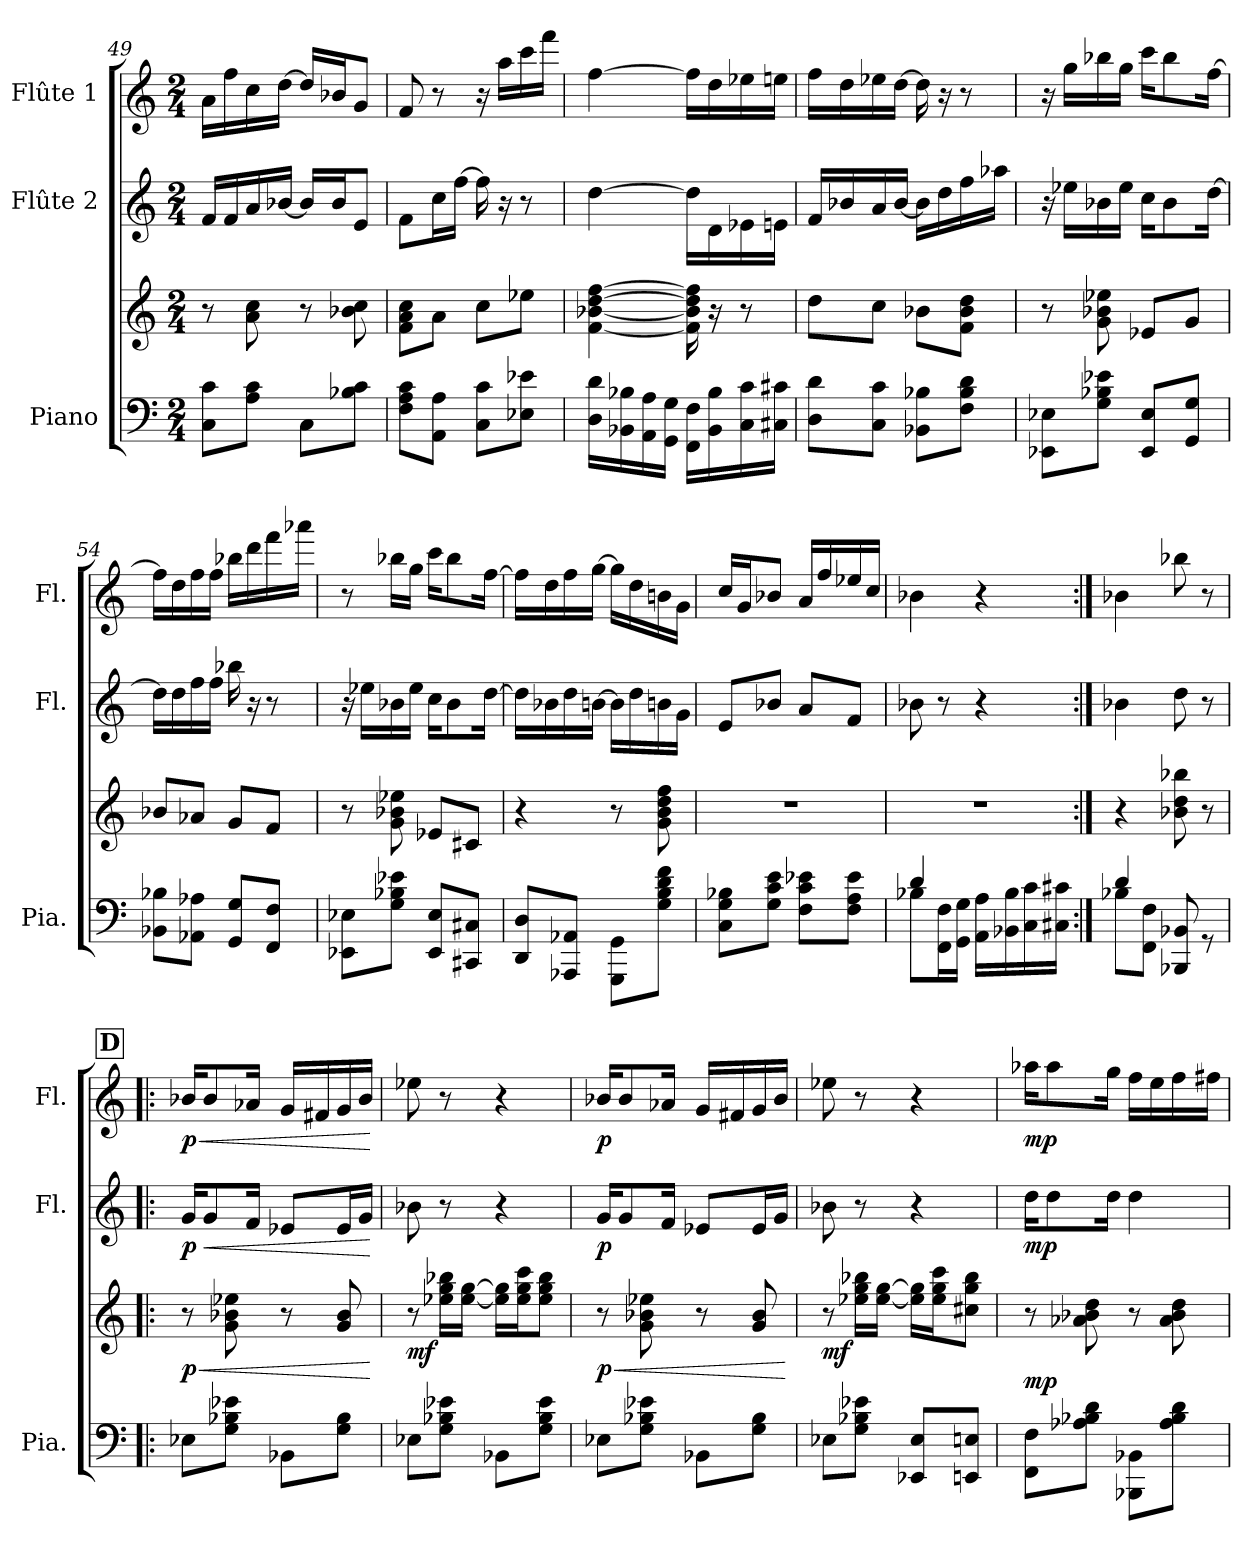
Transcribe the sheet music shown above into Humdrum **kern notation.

**kern	**kern	**dynam	**kern	**dynam	**kern	**dynam
*part3	*part3	*part3	*part2	*part2	*part1	*part1
*staff4	*staff3	*staff3/4	*staff2	*staff2	*staff1	*staff1
*I"Piano	*	*	*I"Flûte 2	*	*I"Flûte 1	*
*I'Pia.	*	*	*I'Fl.	*	*I'Fl.	*
*clefF4	*clefG2	*	*clefG2	*	*clefG2	*
*k[]	*k[]	*	*k[]	*	*k[]	*
*M2/4	*M2/4	*	*M2/4	*	*M2/4	*
=49	=49	=49	=49	=49	=49	=49
8C\ 8c\L	8r	.	16f/LL	.	16a\LL	.
.	.	.	16f/	.	16ff\	.
8A\ 8c\J	8a\ 8cc\	.	16a/	.	16cc\	.
.	.	.	[16b-X/JJ	.	[16dd\JJ	.
8C\L	8r	.	16b-/LL]	.	16dd/LL]	.
.	.	.	16b-/J	.	16b-X/J	.
8B-X\ 8c\J	8b-X\ 8cc\	.	8e/J	.	8g/J	.
=50	=50	=50	=50	=50	=50	=50
8F\ 8A\ 8c\L	8f\ 8a\ 8cc\L	.	8f\L	.	8f/	.
8AA\ 8A\J	8a\J	.	16cc\L	.	8r	.
.	.	.	[16ff\JJ	.	.	.
8C\ 8c\L	8cc\L	.	16ff\]	.	16r	.
.	.	.	16r	.	16aa\LL	.
8E-X\ 8e-X\J	8ee-X\J	.	8r	.	16ccc\	.
.	.	.	.	.	16fff\JJ	.
!!LO:LB:g=z
=51	=51	=51	=51	=51	=51	=51
16D\ 16d\LL	[4f\ [4b-X\ [4dd\ [4ff\	.	[4dd\	.	[4ff\	.
16BB-X\ 16B-X\	.	.	.	.	.	.
16AA\ 16A\	.	.	.	.	.	.
16GG\ 16G\JJ	.	.	.	.	.	.
16FF\ 16F\LL	16f\] 16b-\] 16dd\] 16ff\]	.	16dd\LL]	.	16ff\LL]	.
16BB-\ 16B-\	16r	.	16d\	.	16dd\	.
16C\ 16c\	8r	.	16e-X\	.	16ee-X\	.
16C#X\ 16c#X\JJ	.	.	16en\JJ	.	16een\JJ	.
=52	=52	=52	=52	=52	=52	=52
8D\ 8d\L	8dd\L	.	16f/LL	.	16ff\LL	.
.	.	.	16b-X/	.	16dd\	.
8C\ 8c\J	8cc\J	.	16a/	.	16ee-X\	.
.	.	.	[16b-/JJ	.	[16dd\JJ	.
8BB-X\ 8B-X\L	8b-X\L	.	16b-\LL]	.	16dd\]	.
.	.	.	16dd\	.	16r	.
8F\ 8B-\ 8d\J	8f\ 8b-\ 8dd\J	.	16ff\	.	8r	.
.	.	.	16aa-X\JJ	.	.	.
=53	=53	=53	=53	=53	=53	=53
8EE-X\ 8E-X\L	8r	.	16r	.	16r	.
.	.	.	16ee-X\LL	.	16gg\LL	.
8G\ 8B-X\ 8e-X\J	8g\ 8b-X\ 8ee-X\	.	16b-X\	.	16bb-X\	.
.	.	.	16ee-\JJ	.	16gg\JJ	.
8EE-/ 8E-/L	8e-X/L	.	16cc\KL	.	16ccc\KL	.
.	.	.	8b-\	.	8bb-\	.
8GG/ 8G/J	8g/J	.	.	.	.	.
.	.	.	[16dd\Jk	.	[16ff\Jk	.
=54	=54	=54	=54	=54	=54	=54
8BB-X\ 8B-X\L	8b-X/L	.	16dd\LL]	.	16ff\LL]	.
.	.	.	16dd\	.	16dd\	.
8AA-X\ 8A-X\J	8a-X/J	.	16ff\	.	16ff\	.
.	.	.	16ff\JJ	.	16ff\JJ	.
8GG/ 8G/L	8g/L	.	16bb-X\	.	16bb-X\LL	.
.	.	.	16r	.	16ddd\	.
8FF/ 8F/J	8f/J	.	8r	.	16fff\	.
.	.	.	.	.	16aaa-X\JJ	.
!!LO:LB:g=z
=55	=55	=55	=55	=55	=55	=55
8EE-X\ 8E-X\L	8r	.	16r	.	8r	.
.	.	.	16ee-X\LL	.	.	.
8G\ 8B-X\ 8e-X\J	8g\ 8b-X\ 8ee-X\	.	16b-X\	.	16bb-X\LL	.
.	.	.	16ee-\JJ	.	16gg\JJ	.
8EE-/ 8E-/L	8e-X/L	.	16cc\KL	.	16ccc\KL	.
.	.	.	8b-\	.	8bb-\	.
8CC#X/ 8C#X/J	8c#X/J	.	.	.	.	.
.	.	.	[16dd\Jk	.	[16ff\Jk	.
=56	=56	=56	=56	=56	=56	=56
8DD/ 8D/L	4r	.	16dd\LL]	.	16ff\LL]	.
.	.	.	16b-X\	.	16dd\	.
8AAA-X/ 8AA-X/J	.	.	16dd\	.	16ff\	.
.	.	.	[16bn\JJ	.	[16gg\JJ	.
8GGG\ 8GG\L	8r	.	16b\LL]	.	16gg\LL]	.
.	.	.	16dd\	.	16dd\	.
8G\ 8B\ 8d\ 8f\J	8g\ 8b\ 8dd\ 8ff\	.	16bn\	.	16bn\	.
.	.	.	16g\JJ	.	16g\JJ	.
=57	=57	=57	=57	=57	=57	=57
8C\ 8G\ 8B-X\L	2r	.	8e/L	.	16cc/LL	.
.	.	.	.	.	16g/J	.
8G\ 8c\ 8e\J	.	.	8b-X/J	.	8b-X/J	.
8F\ 8c\ 8e-X\L	.	.	8a/L	.	16a/LL	.
.	.	.	.	.	16ff/	.
8F\ 8A\ 8e-\J	.	.	8f/J	.	16ee-X/	.
.	.	.	.	.	16cc/JJ	.
=58	=58	=58	=58	=58	=58	=58
*^	*	*	*	*	*	*
8B-X\L	4d/	2r	.	8b-X\	.	4b-X\	.
16FF\ 16F\L	.	.	.	8r	.	.	.
16GG\ 16G\JJ	.	.	.	.	.	.	.
16AA\ 16A\LL	4ryy	.	.	4r	.	4r	.
16BB-X\ 16B-\	.	.	.	.	.	.	.
16C\ 16c\	.	.	.	.	.	.	.
16C#X\ 16c#X\JJ	.	.	.	.	.	.	.
=59:|!	=59:|!	=59:|!	=59:|!	=59:|!	=59:|!	=59:|!	=59:|!
8B-X\L	4d/	4r	.	4b-X\	.	4b-X\	.
8FF\ 8F\J	.	.	.	.	.	.	.
8BBB-X/ 8BB-X/	4ryy	8b-X\ 8dd\ 8bb-X\	.	8dd\	.	8bb-X\	.
8rGG	.	8r	.	8r	.	8r	.
*v	*v	*	*	*	*	*	*
!!LO:PB:g=z
!!LO:REH:place=s1:a:B:fs=14:t=D
=60!|:	=60!|:	=60!|:	=60!|:	=60!|:	=60!|:	=60!|:
!	!	!LO:HP:b	!	!	!	!LO:HP:b
!	!	!LO:DY:n=1:b	!	!LO:DY:b	!	!LO:DY:n=1:b
8E-X\L	8r	< p	16g/KL	p	16b-X/KL	< p
!	!	!	!	!LO:HP:b	!	!
.	.	.	8g/	<	8b-/	.
8G\ 8B-X\ 8e-X\J	8g\ 8b-X\ 8ee-X\	.	.	.	.	.
.	.	.	16f/Jk	.	16a-X/Jk	.
8BB-X\L	8r	.	8e-X/L	.	16g/LL	.
.	.	.	.	.	16f#X/	.
8G\ 8B-\J	8g/ 8b-/	.	16e-/L	.	16g/	.
.	.	.	16g/JJ	.	16b-/JJ	.
.	.	[	.	[	.	[
=61	=61	=61	=61	=61	=61	=61
!	!	!LO:DY:b	!	!	!	!
8E-X\L	8r	mf	8b-X\	.	8ee-X\	.
8G\ 8B-X\ 8e-X\J	16ee-X\ 16gg\ 16bb-X\LL	.	8r	.	8r	.
.	[16ee-\ [16gg\JJ	.	.	.	.	.
8BB-X\L	16ee-\] 16gg\]LL	.	4r	.	4r	.
.	16ee-\ 16gg\ 16ccc\J	.	.	.	.	.
8G\ 8B-\ 8e-\J	8ee-\ 8gg\ 8bb-\J	.	.	.	.	.
=62	=62	=62	=62	=62	=62	=62
!	!	!LO:HP:b	!	!	!	!
!	!	!LO:DY:n=1:b	!	!LO:DY:b	!	!LO:DY:b
8E-X\L	8r	< p	16g/KL	p	16b-X/KL	p
.	.	.	8g/	.	8b-/	.
8G\ 8B-X\ 8e-X\J	8g\ 8b-X\ 8ee-X\	.	.	.	.	.
.	.	.	16f/Jk	.	16a-X/Jk	.
8BB-X\L	8r	.	8e-X/L	.	16g/LL	.
.	.	.	.	.	16f#X/	.
8G\ 8B-\J	8g/ 8b-/	.	16e-/L	.	16g/	.
.	.	.	16g/JJ	.	16b-/JJ	.
.	.	[	.	.	.	.
=63	=63	=63	=63	=63	=63	=63
!	!	!LO:DY:b	!	!	!	!
8E-X\L	8r	mf	8b-X\	.	8ee-X\	.
8G\ 8B-X\ 8e-X\J	16ee-X\ 16gg\ 16bb-X\LL	.	8r	.	8r	.
.	[16ee-\ [16gg\JJ	.	.	.	.	.
8EE-X/ 8E-/L	16ee-\] 16gg\]LL	.	4r	.	4r	.
.	16ee-\ 16gg\ 16ccc\J	.	.	.	.	.
8EEn/ 8En/J	8cc#X\ 8gg\ 8bb-\J	.	.	.	.	.
!!LO:LB:g=z
=64	=64	=64	=64	=64	=64	=64
!	!	!LO:DY:a=2	!	!LO:DY:b	!	!LO:DY:b
8FF\ 8F\L	8r	mp	16dd\KL	mp	16aa-X\KL	mp
.	.	.	8dd\	.	8aa-\	.
8A-X\ 8B-X\ 8d\J	8a-X\ 8b-X\ 8dd\	.	.	.	.	.
.	.	.	16dd\Jk	.	16gg\Jk	.
8BBB-X\ 8BB-X\L	8r	.	4dd\	.	16ff\LL	.
.	.	.	.	.	16ee\	.
8A-\ 8B-\ 8d\J	8a-\ 8b-\ 8dd\	.	.	.	16ff\	.
.	.	.	.	.	16ff#X\JJ	.
=	=	=	=	=	=	=
*-	*-	*-	*-	*-	*-	*-
